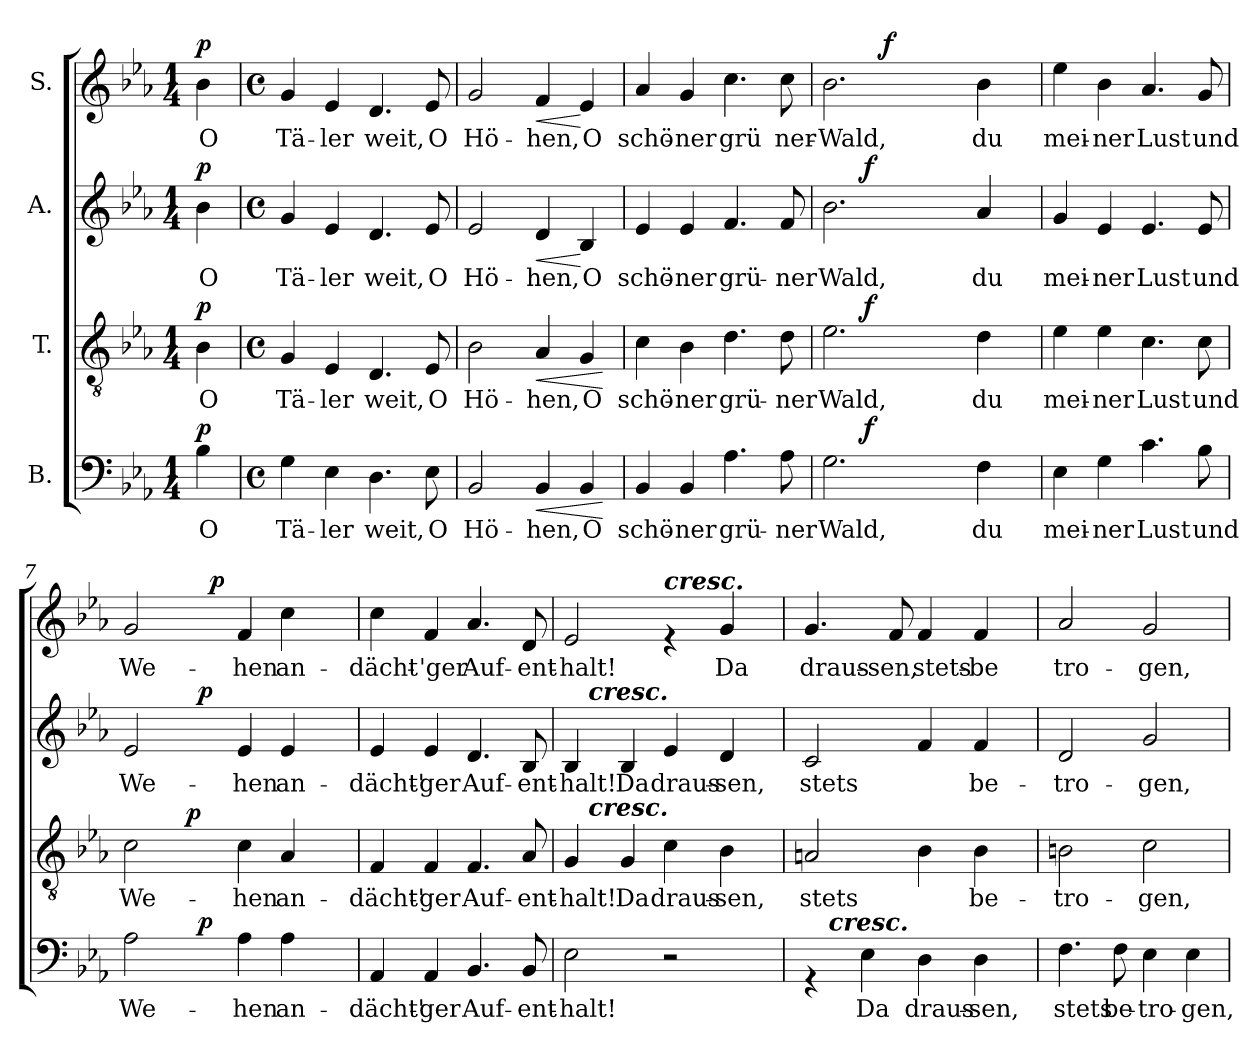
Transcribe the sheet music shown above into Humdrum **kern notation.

**kern	**text	**dynam	**kern	**text	**dynam	**kern	**text	**dynam	**kern	**text	**dynam
*part4	*part4	*part4	*part3	*part3	*part3	*part2	*part2	*part2	*part1	*part1	*part1
*staff4	*staff4	*staff4	*staff3	*staff3	*staff3	*staff2	*staff2	*staff2	*staff1	*staff1	*staff1
*I"B.	*	*	*I"T.	*	*	*I"A.	*	*	*I"S.	*	*
*clefF4	*	*	*clefGv2	*	*	*clefG2	*	*	*clefG2	*	*
*k[b-e-a-]	*	*	*k[b-e-a-]	*	*	*k[b-e-a-]	*	*	*k[b-e-a-]	*	*
*E-:	*	*	*E-:	*	*	*E-:	*	*	*E-:	*	*
*M1/4	*	*	*M1/4	*	*	*M1/4	*	*	*M1/4	*	*
=1	=1	=1	=1	=1	=1	=1	=1	=1	=1	=1	=1
!	!LO:LY:b	!LO:DY:a	!	!LO:LY:b	!LO:DY:a	!	!LO:LY:b	!LO:DY:a	!	!LO:LY:b	!LO:DY:a
4B-\	O	p	4B-\	O	p	4b-\	O	p	4b-\	O	p
=2	=2	=2	=2	=2	=2	=2	=2	=2	=2	=2	=2
*M4/4	*	*	*M4/4	*	*	*M4/4	*	*	*M4/4	*	*
*met(c)	*	*	*met(c)	*	*	*met(c)	*	*	*met(c)	*	*
!	!LO:LY:b	!	!	!LO:LY:b	!	!	!LO:LY:b	!	!	!LO:LY:b	!
4G\	Tä-	.	4G/	Tä-	.	4g/	Tä-	.	4g/	Tä-	.
!	!LO:LY:b	!	!	!LO:LY:b	!	!	!LO:LY:b	!	!	!LO:LY:b	!
4E-\	-ler	.	4E-/	-ler	.	4e-/	-ler	.	4e-/	-ler	.
!	!LO:LY:b	!	!	!LO:LY:b	!	!	!LO:LY:b	!	!	!LO:LY:b	!
4.D\	weit,	.	4.D/	weit,	.	4.d/	weit,	.	4.d/	weit,	.
!	!LO:LY:b	!	!	!LO:LY:b	!	!	!LO:LY:b	!	!	!LO:LY:b	!
8E-\	O	.	8E-/	O	.	8e-/	O	.	8e-/	O	.
=3	=3	=3	=3	=3	=3	=3	=3	=3	=3	=3	=3
!	!LO:LY:b	!	!	!LO:LY:b	!	!	!LO:LY:b	!	!	!LO:LY:b	!
2BB-/	Hö-	.	2B-\	Hö-	.	2e-/	Hö-	.	2g/	Hö-	.
!	!LO:LY:b	!LO:HP:b	!	!LO:LY:b	!LO:HP:b	!	!LO:LY:b	!LO:HP:b	!	!LO:LY:b	!LO:HP:b
4BB-/	-hen,	<	4A-/	-hen,	<	4d/	-hen,	<	4f/	-hen,	<
!	!LO:LY:b	!	!	!LO:LY:b	!	!	!LO:LY:b	!	!	!LO:LY:b	!
4BB-/	O	.	4G/	O	.	4B-/	O	[	4e-/	O	[
.	.	[	.	.	[	.	.	.	.	.	.
=4	=4	=4	=4	=4	=4	=4	=4	=4	=4	=4	=4
!	!LO:LY:b	!	!	!LO:LY:b	!	!	!LO:LY:b	!	!	!LO:LY:b	!
4BB-/	schö-	.	4c\	schö-	.	4e-/	schö-	.	4a-/	schö-	.
!	!LO:LY:b	!	!	!LO:LY:b	!	!	!LO:LY:b	!	!	!LO:LY:b	!
4BB-/	-ner	.	4B-\	-ner	.	4e-/	-ner	.	4g/	-ner	.
!	!LO:LY:b	!	!	!LO:LY:b	!	!	!LO:LY:b	!	!	!LO:LY:b	!
4.A-\	grü-	.	4.d\	grü-	.	4.f/	grü-	.	4.cc\	grü	.
!	!LO:LY:b	!	!	!LO:LY:b	!	!	!LO:LY:b	!	!	!LO:LY:b	!
8A-\	-ner	.	8d\	-ner	.	8f/	-ner	.	8cc\	ner-	.
=5	=5	=5	=5	=5	=5	=5	=5	=5	=5	=5	=5
!	!LO:LY:b	!	!	!LO:LY:b	!	!	!LO:LY:b	!	!	!LO:LY:b	!
*^	*	*	*^	*	*	*^	*	*	*^	*	*
2.G\	8ryy	Wald,	.	2.e-\	8ryy	Wald,	.	2.b-\	8ryy	Wald,	.	2.b-\	8..ryy	-Wald,	.
.	32ryy	.	.	.	32ryy	.	.	.	32ryy	.	.	.	.	.	.
!	!	!	!LO:DY:a	!	!	!	!LO:DY:a	!	!	!	!LO:DY:a	!	!	!	!
.	2ryy	.	f	.	2ryy	.	f	.	2ryy	.	f	.	.	.	.
!	!	!	!	!	!	!	!	!	!	!	!	!	!	!	!LO:DY:a
.	.	.	.	.	.	.	.	.	.	.	.	.	2ryy	.	f
.	4ryy	.	.	.	4ryy	.	.	.	4ryy	.	.	.	.	.	.
.	.	.	.	.	.	.	.	.	.	.	.	.	4ryy	.	.
!	!	!LO:LY:b	!	!	!	!LO:LY:b	!	!	!	!LO:LY:b	!	!	!	!LO:LY:b	!
4F\	.	du	.	4d\	.	du	.	4a-/	.	du	.	4b-\	.	du	.
.	16.ryy	.	.	.	16.ryy	.	.	.	16.ryy	.	.	.	.	.	.
.	.	.	.	.	.	.	.	.	.	.	.	.	32ryy	.	.
=6	=6	=6	=6	=6	=6	=6	=6	=6	=6	=6	=6	=6	=6	=6	=6
!	!	!LO:LY:b	!	!	!	!LO:LY:b	!	!	!	!LO:LY:b	!	!	!	!LO:LY:b	!
*v	*v	*	*	*	*	*	*	*v	*v	*	*	*v	*v	*	*
*	*	*	*v	*v	*	*	*	*	*	*	*	*
4E-\	mei-	.	4e-\	mei-	.	4g/	mei-	.	4ee-\	mei-	.
!	!LO:LY:b	!	!	!LO:LY:b	!	!	!LO:LY:b	!	!	!LO:LY:b	!
4G\	-ner	.	4e-\	-ner	.	4e-/	-ner	.	4b-\	-ner	.
!	!LO:LY:b	!	!	!LO:LY:b	!	!	!LO:LY:b	!	!	!LO:LY:b	!
4.c\	Lust	.	4.c\	Lust	.	4.e-/	Lust	.	4.a-/	Lust	.
!	!LO:LY:b	!	!	!LO:LY:b	!	!	!LO:LY:b	!	!	!LO:LY:b	!
8B-\	und	.	8c\	und	.	8e-/	und	.	8g/	und	.
!!LO:LB:g=z
=7	=7	=7	=7	=7	=7	=7	=7	=7	=7	=7	=7
!	!LO:LY:b	!	!	!LO:LY:b	!	!	!LO:LY:b	!	!	!LO:LY:b	!
*^	*	*	*^	*	*	*^	*	*	*^	*	*
2A-\	4ryy	We-	.	2c\	4ryy	We-	.	2e-/	4ryy	We-	.	2g/	4.ryy	We-	.
.	16.ryy	.	.	.	16ryy	.	.	.	16.ryy	.	.	.	.	.	.
!	!	!	!	!	!	!	!LO:DY:a	!	!	!	!	!	!	!	!
.	.	.	.	.	2ryy	.	p	.	.	.	.	.	.	.	.
!	!	!	!LO:DY:a	!	!	!	!	!	!	!	!LO:DY:a	!	!	!	!
.	2ryy	.	p	.	.	.	.	.	2ryy	.	p	.	.	.	.
!	!	!	!	!	!	!	!	!	!	!	!	!	!	!	!LO:DY:a
.	.	.	.	.	.	.	.	.	.	.	.	.	2ryy	.	p
!	!	!LO:LY:b	!	!	!	!LO:LY:b	!	!	!	!LO:LY:b	!	!	!	!LO:LY:b	!
4A-\	.	-hen	.	4c\	.	-hen	.	4e-/	.	-hen	.	4f/	.	-hen	.
!	!	!LO:LY:b	!	!	!	!LO:LY:b	!	!	!	!LO:LY:b	!	!	!	!LO:LY:b	!
4A-\	.	an-	.	4A-/	.	an-	.	4e-/	.	an-	.	4cc\	.	an-	.
.	.	.	.	.	8.ryy	.	.	.	.	.	.	.	.	.	.
.	8ryy	.	.	.	.	.	.	.	8ryy	.	.	.	.	.	.
.	.	.	.	.	.	.	.	.	.	.	.	.	8ryy	.	.
.	32ryy	.	.	.	.	.	.	.	32ryy	.	.	.	.	.	.
=8	=8	=8	=8	=8	=8	=8	=8	=8	=8	=8	=8	=8	=8	=8	=8
!	!	!LO:LY:b	!	!	!	!LO:LY:b	!	!	!	!LO:LY:b	!	!	!	!LO:LY:b	!
*v	*v	*	*	*	*	*	*	*v	*v	*	*	*v	*v	*	*
*	*	*	*v	*v	*	*	*	*	*	*	*	*
4AA-/	-dächt'-	.	4F/	-dächt'-	.	4e-/	-dächt'-	.	4cc\	-dächt-	.
!	!LO:LY:b	!	!	!LO:LY:b	!	!	!LO:LY:b	!	!	!LO:LY:b	!
4AA-/	-ger	.	4F/	-ger	.	4e-/	-ger	.	4f/	-'ger	.
!	!LO:LY:b	!	!	!LO:LY:b	!	!	!LO:LY:b	!	!	!LO:LY:b	!
4.BB-/	Auf-	.	4.F/	Auf-	.	4.d/	Auf-	.	4.a-/	Auf-	.
!	!LO:LY:b	!	!	!LO:LY:b	!	!	!LO:LY:b	!	!	!LO:LY:b	!
8BB-/	-ent-	.	8A-/	-ent-	.	8B-/	-ent-	.	8d/	-ent-	.
=9	=9	=9	=9	=9	=9	=9	=9	=9	=9	=9	=9
!	!LO:LY:b	!	!	!LO:LY:b	!	!	!LO:LY:b	!	!	!LO:LY:b	!
*	*	*	*^	*	*	*^	*	*	*	*	*
2E-\	-halt!	.	4G/	16.ryy	-halt!	.	4B-/	16.ryy	-halt!	.	2e-/	-halt!	.
!	!	!	!	!	!	!	!	!LO:TX:a:Bi:t=cresc.	!	!	!	!	!
!	!	!	!	!LO:TX:a:Bi:t=cresc.	!	!	!	!	!	!	!	!	!
.	.	.	.	2ryy	.	.	.	2ryy	.	.	.	.	.
!	!	!	!	!	!LO:LY:b	!	!	!	!LO:LY:b	!	!	!	!
.	.	.	4G/	.	Da	.	4B-/	.	Da	.	.	.	.
!	!	!	!	!	!	!	!	!	!	!	!LO:TX:a:Bi:t=cresc.	!	!
!	!	!	!	!	!LO:LY:b	!	!	!	!LO:LY:b	!	!	!	!
2r	.	.	4c\	.	draus-	.	4e-/	.	draus-	.	4re	.	.
.	.	.	.	4ryy	.	.	.	4ryy	.	.	.	.	.
!	!	!	!	!	!LO:LY:b	!	!	!	!LO:LY:b	!	!	!LO:LY:b	!
.	.	.	4B-\	.	-sen,	.	4d/	.	-sen,	.	4g/	Da	.
.	.	.	.	8ryy	.	.	.	8ryy	.	.	.	.	.
.	.	.	.	32ryy	.	.	.	32ryy	.	.	.	.	.
=10	=10	=10	=10	=10	=10	=10	=10	=10	=10	=10	=10	=10	=10
!	!	!	!	!	!LO:LY:b	!	!	!	!LO:LY:b	!	!	!LO:LY:b	!
*	*	*	*v	*v	*	*	*	*	*	*	*	*	*
*^	*	*	*	*	*	*v	*v	*	*	*	*	*
4rGG	16.ryy	.	.	2An/	stets	.	2c/	stets	.	4.g/	draus-	.
!	!LO:TX:a:Bi:t=cresc.	!	!	!	!	!	!	!	!	!	!	!
.	2ryy	.	.	.	.	.	.	.	.	.	.	.
!	!	!LO:LY:b	!	!	!	!	!	!	!	!	!	!
4E-\	.	Da	.	.	.	.	.	.	.	.	.	.
!	!	!	!	!	!	!	!	!	!	!	!LO:LY:b	!
.	.	.	.	.	.	.	.	.	.	8f/	-sen,	.
!	!	!LO:LY:b	!	!	!	!	!	!	!	!	!LO:LY:b	!
4D\	.	draus-	.	4B-\	.	.	4f/	.	.	4f/	stets-	.
.	4ryy	.	.	.	.	.	.	.	.	.	.	.
!	!	!LO:LY:b	!	!	!LO:LY:b	!	!	!LO:LY:b	!	!	!LO:LY:b	!
4D\	.	-sen,	.	4B-\	be-	.	4f/	be-	.	4f/	-be	.
.	8ryy	.	.	.	.	.	.	.	.	.	.	.
.	32ryy	.	.	.	.	.	.	.	.	.	.	.
=11	=11	=11	=11	=11	=11	=11	=11	=11	=11	=11	=11	=11
!	!	!LO:LY:b	!	!	!LO:LY:b	!	!	!LO:LY:b	!	!	!LO:LY:b	!
*v	*v	*	*	*	*	*	*	*	*	*	*	*
4.F\	stets	.	2Bn\	-tro-	.	2d/	-tro-	.	2a-/	tro-	.
!	!LO:LY:b	!	!	!	!	!	!	!	!	!	!
8F\	be-	.	.	.	.	.	.	.	.	.	.
!	!LO:LY:b	!	!	!LO:LY:b	!	!	!LO:LY:b	!	!	!LO:LY:b	!
4E-\	-tro-	.	2c\	-gen,	.	2g/	-gen,	.	2g/	-gen,	.
!	!LO:LY:b	!	!	!	!	!	!	!	!	!	!
4E-\	-gen,	.	.	.	.	.	.	.	.	.	.
=	=	=	=	=	=	=	=	=	=	=	=
*-	*-	*-	*-	*-	*-	*-	*-	*-	*-	*-	*-
